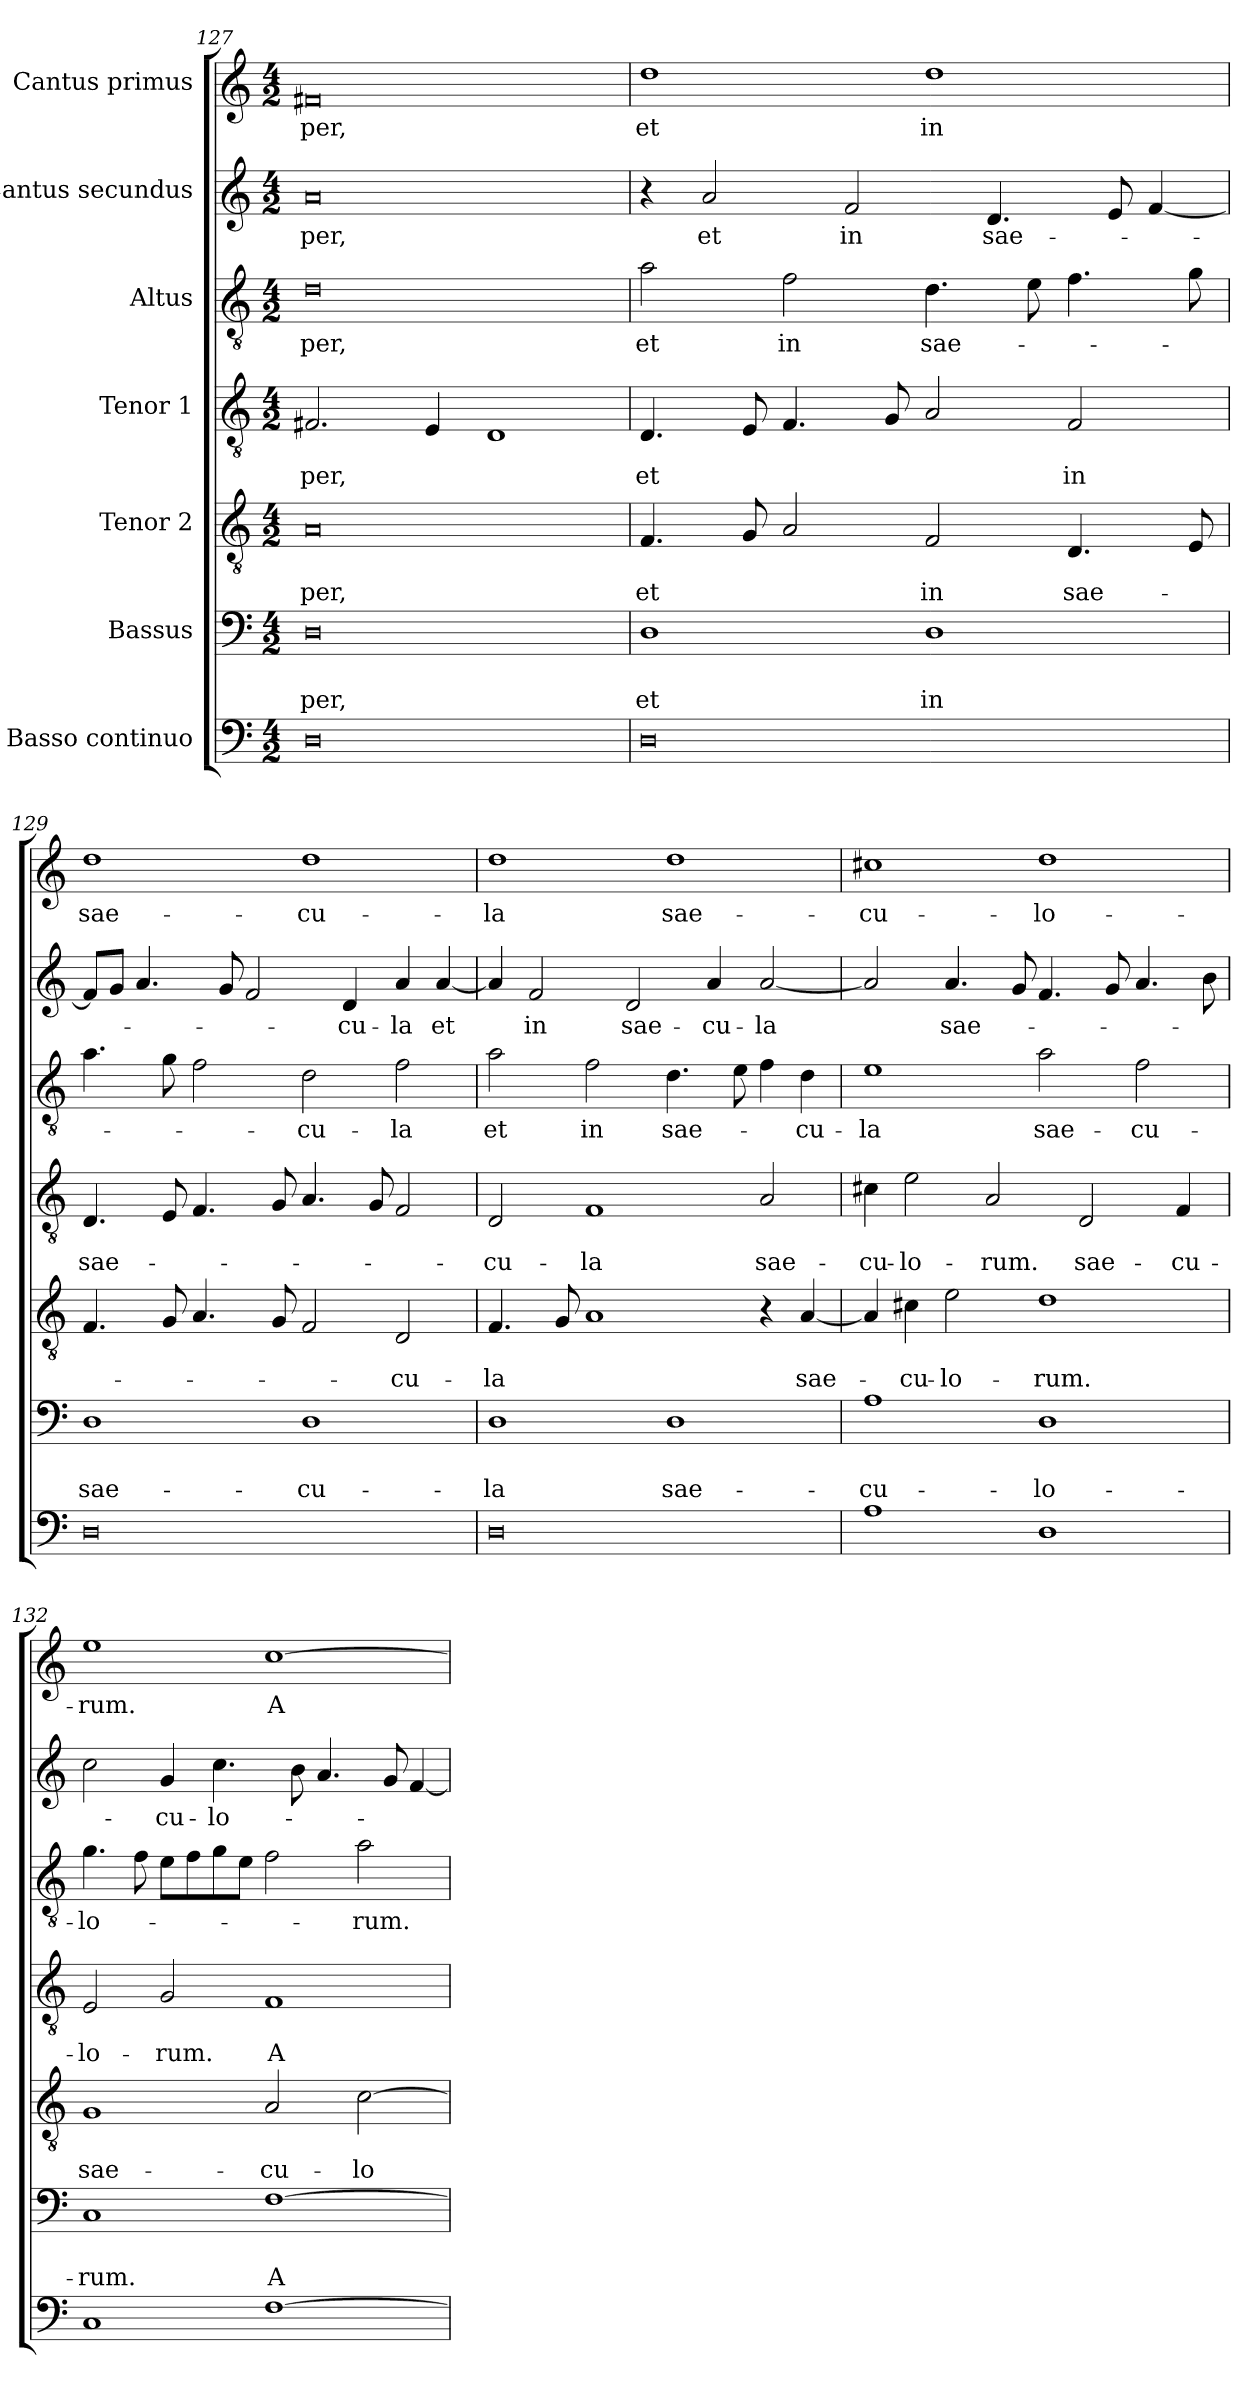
**kern	**kern	**text	**text	**kern	**text	**text	**kern	**text	**text	**kern	**text	**kern	**text	**kern	**text
*part7	*part6	*part6	*part6	*part5	*part5	*part5	*part4	*part4	*part4	*part3	*part3	*part2	*part2	*part1	*part1
*staff7	*staff6	*staff6	*staff6	*staff5	*staff5	*staff5	*staff4	*staff4	*staff4	*staff3	*staff3	*staff2	*staff2	*staff1	*staff1
*I"Basso continuo	*I"Bassus	*	*	*I"Tenor 2	*	*	*I"Tenor 1	*	*	*I"Altus	*	*I"Cantus secundus	*	*I"Cantus primus	*
*clefF4	*clefF4	*	*	*clefGv2	*	*	*clefGv2	*	*	*clefGv2	*	*clefG2	*	*clefG2	*
*k[]	*k[]	*	*	*k[]	*	*	*k[]	*	*	*k[]	*	*k[]	*	*k[]	*
*C:	*C:	*	*	*C:	*	*	*C:	*	*	*C:	*	*C:	*	*C:	*
*M4/2	*M4/2	*	*	*M4/2	*	*	*M4/2	*	*	*M4/2	*	*M4/2	*	*M4/2	*
=127	=127	=127	=127	=127	=127	=127	=127	=127	=127	=127	=127	=127	=127	=127	=127
!	!	!	!LO:LY:b	!	!	!LO:LY:b	!	!	!LO:LY:b	!	!LO:LY:b	!	!LO:LY:b	!	!LO:LY:b
0D	0D	.	-per,	0A	.	-per,	2.F#X/	.	-per,	0d	-per,	0a	-per,	0f#X	-per,
.	.	.	.	.	.	.	4E/	.	.	.	.	.	.	.	.
.	.	.	.	.	.	.	1D	.	.	.	.	.	.	.	.
!!LO:LB:g=z
=128	=128	=128	=128	=128	=128	=128	=128	=128	=128	=128	=128	=128	=128	=128	=128
!	!	!	!LO:LY:b	!	!	!LO:LY:b	!	!	!LO:LY:b	!	!LO:LY:b	!	!	!	!LO:LY:b
0D	1D	.	et	4.F/	.	et	4.D/	.	et	2a\	et	4r	.	1dd	et
!	!	!	!	!	!	!	!	!	!	!	!	!	!LO:LY:b	!	!
.	.	.	.	.	.	.	.	.	.	.	.	2a/	et	.	.
.	.	.	.	8G/	.	.	8E/	.	.	.	.	.	.	.	.
!	!	!	!	!	!	!	!	!	!	!	!LO:LY:b	!	!	!	!
.	.	.	.	2A/	.	.	4.F/	.	.	2f\	in	.	.	.	.
!	!	!	!	!	!	!	!	!	!	!	!	!	!LO:LY:b	!	!
.	.	.	.	.	.	.	.	.	.	.	.	2f/	in	.	.
.	.	.	.	.	.	.	8G/	.	.	.	.	.	.	.	.
!	!	!	!LO:LY:b	!	!	!LO:LY:b	!	!	!	!	!LO:LY:b	!	!	!	!LO:LY:b
.	1D	.	in	2F/	.	in	2A/	.	.	4.d\	sae-	.	.	1dd	in
!	!	!	!	!	!	!	!	!	!	!	!	!	!LO:LY:b	!	!
.	.	.	.	.	.	.	.	.	.	.	.	4.d/	sae-	.	.
.	.	.	.	.	.	.	.	.	.	8e\	.	.	.	.	.
!	!	!	!	!	!	!LO:LY:b	!	!	!LO:LY:b	!	!	!	!	!	!
.	.	.	.	4.D/	.	sae-	2F/	.	in	4.f\	.	.	.	.	.
.	.	.	.	.	.	.	.	.	.	.	.	8e/	.	.	.
.	.	.	.	.	.	.	.	.	.	.	.	[4f/	.	.	.
.	.	.	.	8E/	.	.	.	.	.	8g\	.	.	.	.	.
=129	=129	=129	=129	=129	=129	=129	=129	=129	=129	=129	=129	=129	=129	=129	=129
!	!	!	!LO:LY:b	!	!	!	!	!	!LO:LY:b	!	!	!	!	!	!LO:LY:b
0D	1D	.	sae-	4.F/	.	.	4.D/	.	sae-	4.a\	.	8f/L]	.	1dd	sae-
.	.	.	.	.	.	.	.	.	.	.	.	8g/J	.	.	.
.	.	.	.	.	.	.	.	.	.	.	.	4.a/	.	.	.
.	.	.	.	8G/	.	.	8E/	.	.	8g\	.	.	.	.	.
.	.	.	.	4.A/	.	.	4.F/	.	.	2f\	.	.	.	.	.
.	.	.	.	.	.	.	.	.	.	.	.	8g/	.	.	.
.	.	.	.	.	.	.	.	.	.	.	.	2f/	.	.	.
.	.	.	.	8G/	.	.	8G/	.	.	.	.	.	.	.	.
!	!	!	!LO:LY:b	!	!	!	!	!	!	!	!LO:LY:b	!	!	!	!LO:LY:b
.	1D	.	-cu-	2F/	.	.	4.A/	.	.	2d\	-cu-	.	.	1dd	-cu-
!	!	!	!	!	!	!	!	!	!	!	!	!	!LO:LY:b	!	!
.	.	.	.	.	.	.	.	.	.	.	.	4d/	-cu-	.	.
.	.	.	.	.	.	.	8G/	.	.	.	.	.	.	.	.
!	!	!	!	!	!	!LO:LY:b	!	!	!	!	!LO:LY:b	!	!LO:LY:b	!	!
.	.	.	.	2D/	.	-cu-	2F/	.	.	2f\	-la	4a/	-la	.	.
!	!	!	!	!	!	!	!	!	!	!	!	!	!LO:LY:b	!	!
.	.	.	.	.	.	.	.	.	.	.	.	[4a/	et	.	.
=130	=130	=130	=130	=130	=130	=130	=130	=130	=130	=130	=130	=130	=130	=130	=130
!	!	!	!LO:LY:b	!	!	!LO:LY:b	!	!	!LO:LY:b	!	!LO:LY:b	!	!	!	!LO:LY:b
0D	1D	.	-la	4.F/	.	-la	2D/	.	-cu-	2a\	et	4a/]	.	1dd	-la
!	!	!	!	!	!	!	!	!	!	!	!	!	!LO:LY:b	!	!
.	.	.	.	.	.	.	.	.	.	.	.	2f/	in	.	.
.	.	.	.	8G/	.	.	.	.	.	.	.	.	.	.	.
!	!	!	!	!	!	!	!	!	!LO:LY:b	!	!LO:LY:b	!	!	!	!
.	.	.	.	1A	.	.	1F	.	-la	2f\	in	.	.	.	.
!	!	!	!	!	!	!	!	!	!	!	!	!	!LO:LY:b	!	!
.	.	.	.	.	.	.	.	.	.	.	.	2d/	sae-	.	.
!	!	!	!LO:LY:b	!	!	!	!	!	!	!	!LO:LY:b	!	!	!	!LO:LY:b
.	1D	.	sae-	.	.	.	.	.	.	4.d\	sae-	.	.	1dd	sae-
!	!	!	!	!	!	!	!	!	!	!	!	!	!LO:LY:b	!	!
.	.	.	.	.	.	.	.	.	.	.	.	4a/	-cu-	.	.
.	.	.	.	.	.	.	.	.	.	8e\	.	.	.	.	.
!	!	!	!	!	!	!	!	!	!LO:LY:b	!	!	!	!LO:LY:b	!	!
.	.	.	.	4r	.	.	2A/	.	sae-	4f\	.	[2a/	-la	.	.
!	!	!	!	!	!	!LO:LY:b	!	!	!	!	!LO:LY:b	!	!	!	!
.	.	.	.	[4A/	.	sae-	.	.	.	4d\	-cu-	.	.	.	.
=131	=131	=131	=131	=131	=131	=131	=131	=131	=131	=131	=131	=131	=131	=131	=131
!	!	!	!LO:LY:b	!	!	!	!	!	!LO:LY:b	!	!LO:LY:b	!	!	!	!LO:LY:b
1A	1A	.	-cu-	4A/]	.	.	4c#X\	.	-cu-	1e	-la	2a/]	.	1cc#X	-cu-
!	!	!	!	!	!	!LO:LY:b	!	!	!LO:LY:b	!	!	!	!	!	!
.	.	.	.	4c#X\	.	-cu-	2e\	.	-lo-	.	.	.	.	.	.
!	!	!	!	!	!	!LO:LY:b	!	!	!	!	!	!	!LO:LY:b	!	!
.	.	.	.	2e\	.	-lo-	.	.	.	.	.	4.a/	sae-	.	.
!	!	!	!	!	!	!	!	!	!LO:LY:b	!	!	!	!	!	!
.	.	.	.	.	.	.	2A/	.	-rum.	.	.	.	.	.	.
.	.	.	.	.	.	.	.	.	.	.	.	8g/	.	.	.
!	!	!	!LO:LY:b	!	!	!LO:LY:b	!	!	!	!	!LO:LY:b	!	!	!	!LO:LY:b
1D	1D	.	-lo-	1d	.	-rum.	.	.	.	2a\	sae-	4.f/	.	1dd	-lo-
!	!	!	!	!	!	!	!	!	!LO:LY:b	!	!	!	!	!	!
.	.	.	.	.	.	.	2D/	.	sae-	.	.	.	.	.	.
.	.	.	.	.	.	.	.	.	.	.	.	8g/	.	.	.
!	!	!	!	!	!	!	!	!	!	!	!LO:LY:b	!	!	!	!
.	.	.	.	.	.	.	.	.	.	2f\	-cu-	4.a/	.	.	.
!	!	!	!	!	!	!	!	!	!LO:LY:b	!	!	!	!	!	!
.	.	.	.	.	.	.	4F/	.	-cu-	.	.	.	.	.	.
.	.	.	.	.	.	.	.	.	.	.	.	8b\	.	.	.
!!LO:PB:g=z
=132	=132	=132	=132	=132	=132	=132	=132	=132	=132	=132	=132	=132	=132	=132	=132
!	!	!	!LO:LY:b	!	!	!LO:LY:b	!	!	!LO:LY:b	!	!LO:LY:b	!	!	!	!LO:LY:b
1C	1C	.	-rum.	1G	.	sae-	2E/	.	-lo-	4.g\	-lo-	2cc\	.	1ee	-rum.
.	.	.	.	.	.	.	.	.	.	8f\	.	.	.	.	.
!	!	!	!	!	!	!	!	!	!LO:LY:b	!	!	!	!LO:LY:b	!	!
.	.	.	.	.	.	.	2G/	.	-rum.	8e\L	.	4g/	-cu-	.	.
.	.	.	.	.	.	.	.	.	.	8f\	.	.	.	.	.
!	!	!	!	!	!	!	!	!	!	!	!	!	!LO:LY:b	!	!
.	.	.	.	.	.	.	.	.	.	8g\	.	4.cc\	-lo-	.	.
.	.	.	.	.	.	.	.	.	.	8e\J	.	.	.	.	.
!	!	!	!LO:LY:b	!	!	!LO:LY:b	!	!	!LO:LY:b	!	!	!	!	!	!LO:LY:b
[1F	[1F	.	A-	2A/	.	-cu-	1F	.	A-	2f\	.	.	.	[1cc	A-
.	.	.	.	.	.	.	.	.	.	.	.	8b\	.	.	.
.	.	.	.	.	.	.	.	.	.	.	.	4.a/	.	.	.
!	!	!	!	!	!	!LO:LY:b	!	!	!	!	!LO:LY:b	!	!	!	!
.	.	.	.	[2c\	.	-lo-	.	.	.	2a\	-rum.	.	.	.	.
.	.	.	.	.	.	.	.	.	.	.	.	8g/	.	.	.
.	.	.	.	.	.	.	.	.	.	.	.	[4f/	.	.	.
=	=	=	=	=	=	=	=	=	=	=	=	=	=	=	=
*-	*-	*-	*-	*-	*-	*-	*-	*-	*-	*-	*-	*-	*-	*-	*-
